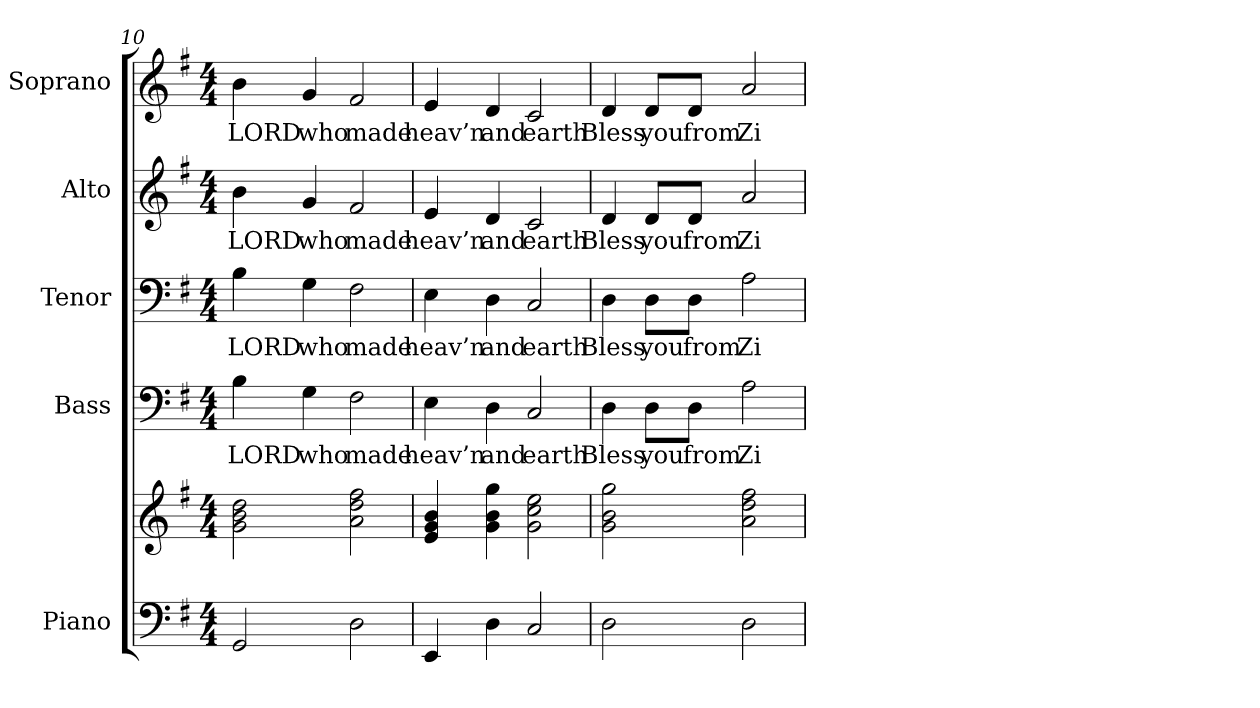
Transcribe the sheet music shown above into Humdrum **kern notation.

**kern	**kern	**kern	**text	**kern	**text	**kern	**text	**kern	**text
*part5	*part5	*part4	*part4	*part3	*part3	*part2	*part2	*part1	*part1
*staff6	*staff5	*staff4	*staff4	*staff3	*staff3	*staff2	*staff2	*staff1	*staff1
*I"Piano	*	*I"Bass	*	*I"Tenor	*	*I"Alto	*	*I"Soprano	*
*I'Pno.	*	*I'B.	*	*I'T.	*	*I'A.	*	*I'S.	*
*clefF4	*clefG2	*clefF4	*	*clefF4	*	*clefG2	*	*clefG2	*
*k[f#]	*k[f#]	*k[f#]	*	*k[f#]	*	*k[f#]	*	*k[f#]	*
*G:	*G:	*G:	*	*G:	*	*G:	*	*G:	*
*M4/4	*M4/4	*M4/4	*	*M4/4	*	*M4/4	*	*M4/4	*
=10	=10	=10	=10	=10	=10	=10	=10	=10	=10
!	!	!	!LO:LY:b:color=#000000	!	!	!	!	!	!
!	!	!	!	!	!LO:LY:b:color=#000000	!	!	!	!
!	!	!	!	!	!	!	!LO:LY:b:color=#000000	!	!
!	!	!	!	!	!	!	!	!	!LO:LY:b:color=#000000
2GGi/	2gi\ 2bi 2ddi	4Bi\	LORD	4Bi\	LORD	4bi\	LORD	4bi\	LORD
!	!	!	!LO:LY:b:color=#000000	!	!	!	!	!	!
!	!	!	!	!	!LO:LY:b:color=#000000	!	!	!	!
!	!	!	!	!	!	!	!LO:LY:b:color=#000000	!	!
!	!	!	!	!	!	!	!	!	!LO:LY:b:color=#000000
.	.	4Gi\	who	4Gi\	who	4gi/	who	4gi/	who
!	!	!	!LO:LY:b:color=#000000	!	!	!	!	!	!
!	!	!	!	!	!LO:LY:b:color=#000000	!	!	!	!
!	!	!	!	!	!	!	!LO:LY:b:color=#000000	!	!
!	!	!	!	!	!	!	!	!	!LO:LY:b:color=#000000
2Di\	2ai\ 2ddi 2ff#i	2F#i\	made	2F#i\	made	2f#i/	made	2f#i/	made
=11	=11	=11	=11	=11	=11	=11	=11	=11	=11
!	!	!	!LO:LY:b:color=#000000	!	!	!	!	!	!
!	!	!	!	!	!LO:LY:b:color=#000000	!	!	!	!
!	!	!	!	!	!	!	!LO:LY:b:color=#000000	!	!
!	!	!	!	!	!	!	!	!	!LO:LY:b:color=#000000
4EEi/	4ei/ 4gi 4bi	4Ei\	heav’n	4Ei\	heav’n	4ei/	heav’n	4ei/	heav’n
!	!	!	!LO:LY:b:color=#000000	!	!	!	!	!	!
!	!	!	!	!	!LO:LY:b:color=#000000	!	!	!	!
!	!	!	!	!	!	!	!LO:LY:b:color=#000000	!	!
!	!	!	!	!	!	!	!	!	!LO:LY:b:color=#000000
4Di\	4gi\ 4bi 4ggi	4Di\	and	4Di\	and	4di/	and	4di/	and
!	!	!	!LO:LY:b:color=#000000	!	!	!	!	!	!
!	!	!	!	!	!LO:LY:b:color=#000000	!	!	!	!
!	!	!	!	!	!	!	!LO:LY:b:color=#000000	!	!
!	!	!	!	!	!	!	!	!	!LO:LY:b:color=#000000
2Ci/	2gi\ 2cci 2eei	2Ci/	earth	2Ci/	earth	2ci/	earth	2ci/	earth
=12	=12	=12	=12	=12	=12	=12	=12	=12	=12
!	!	!	!LO:LY:b:color=#000000	!	!	!	!	!	!
!	!	!	!	!	!LO:LY:b:color=#000000	!	!	!	!
!	!	!	!	!	!	!	!LO:LY:b:color=#000000	!	!
!	!	!	!	!	!	!	!	!	!LO:LY:b:color=#000000
2Di\	2gi\ 2bi 2ggi	4Di\	Bless	4Di\	Bless	4di/	Bless	4di/	Bless
!	!	!	!LO:LY:b:color=#000000	!	!	!	!	!	!
!	!	!	!	!	!LO:LY:b:color=#000000	!	!	!	!
!	!	!	!	!	!	!	!LO:LY:b:color=#000000	!	!
!	!	!	!	!	!	!	!	!	!LO:LY:b:color=#000000
.	.	8Di\L	you	8Di\L	you	8di/L	you	8di/L	you
!	!	!	!LO:LY:b:color=#000000	!	!	!	!	!	!
!	!	!	!	!	!LO:LY:b:color=#000000	!	!	!	!
!	!	!	!	!	!	!	!LO:LY:b:color=#000000	!	!
!	!	!	!	!	!	!	!	!	!LO:LY:b:color=#000000
.	.	8Di\J	from	8Di\J	from	8di/J	from	8di/J	from
!	!	!	!LO:LY:b:color=#000000	!	!	!	!	!	!
!	!	!	!	!	!LO:LY:b:color=#000000	!	!	!	!
!	!	!	!	!	!	!	!LO:LY:b:color=#000000	!	!
!	!	!	!	!	!	!	!	!	!LO:LY:b:color=#000000
2Di\	2ai\ 2ddi 2ff#i	2Ai\	Zi-	2Ai\	Zi-	2ai/	Zi-	2ai/	Zi-
=	=	=	=	=	=	=	=	=	=
*-	*-	*-	*-	*-	*-	*-	*-	*-	*-
